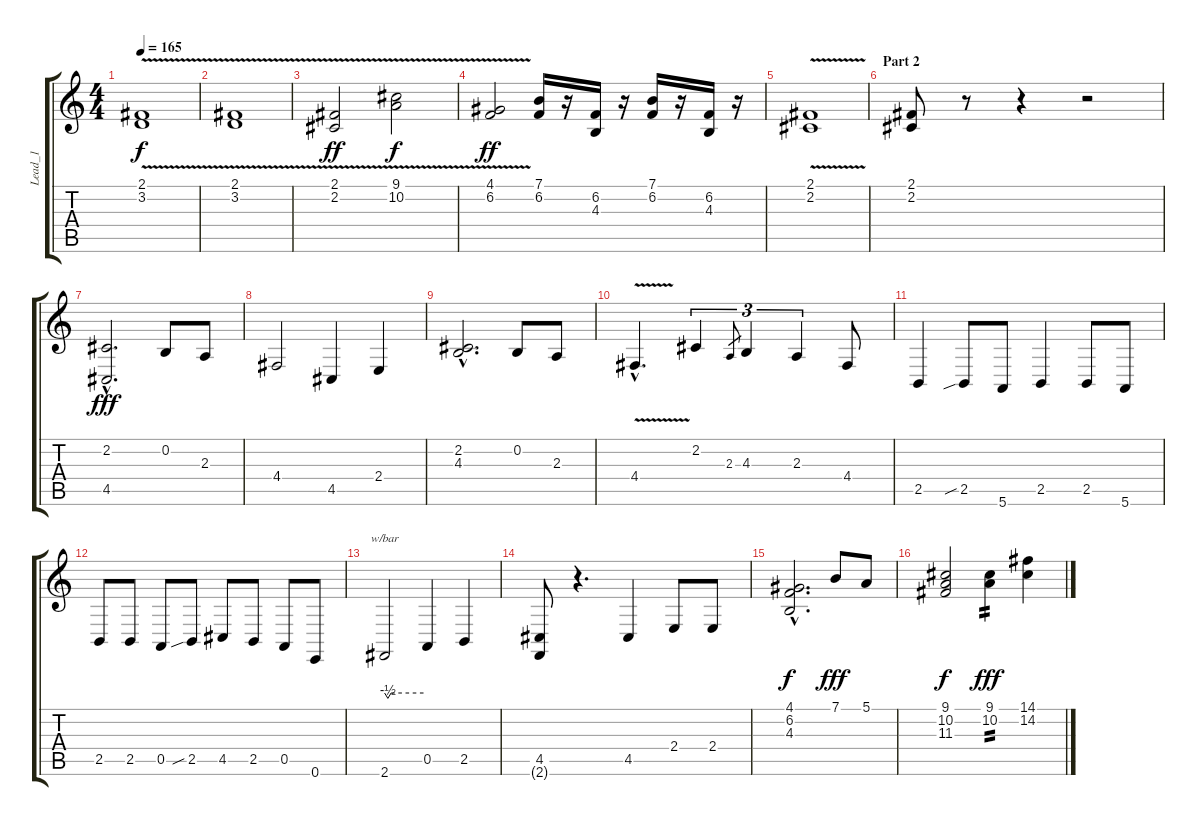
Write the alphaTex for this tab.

\track ("Lead_1" "Lead_1") {instrument drawbarorgan}
\staff {score tabs}
\tuning (E4 B3 G3 D3 A2 E2) {hide}
\ts (4 4)
\tempo 165
\clef g2
\ks c
(2.1{v} 3.2{v}).1{dy f} |
(2.1{v} 3.2{v}).1 |
(2.1{v} 2.2{v}).2{dy ff} (9.1{v} 10.2{v}).2{dy f} |
(4.1{v} 6.2{v}).2{dy ff} (7.1 6.2).16 r.16 (6.2 4.3).16 r.16 (7.1 6.2).16 r.16 (6.2 4.3).16 r.16 |
(2.1{v} 2.2{v}).1 |
\section ("" "Part 2")
(2.1 2.2).8 r.8 r.4 r.2 |
(2.2{hac} 4.5{hac}).2{d dy fff balance 12 instrument electricguitarmuted} 0.2.8 2.3.8 |
4.4.2 4.5.4 2.4.4 |
(2.2{hac} 4.3{hac}).2{d} 0.2.8 2.3.8 |
4.4{v hac}.4{d} 2.2.4{tu (3 2)} 2.3.8{gr} 4.3.4{tu (3 2)} 2.3.4{tu (3 2)} 4.4.8 |
2.5.4 2.5{sib}.8 5.6.8 2.5.4 2.5.8 5.6.8 |
2.5.8 2.5.8 0.5.8 2.5{sib}.8 4.5.8 2.5.8 0.5.8 0.6.8 |
2.6.2{tbe (custom default 0 0 5 -2 10 0 60 0)} 0.5.4 2.5.4 |
(4.5 2.6{t}).8 r.4{d} 4.5.4 2.4.8 2.4.8 |
(4.1{hac} 6.2{hac} 4.3{hac}).2{d dy f volume 11 instrument drawbarorgan} 7.1.8{dy fff} 5.1.8 |
(9.1 10.2 11.3).2{dy f} (9.1 10.2).4{tp 2 dy fff} (14.1 14.2).4
